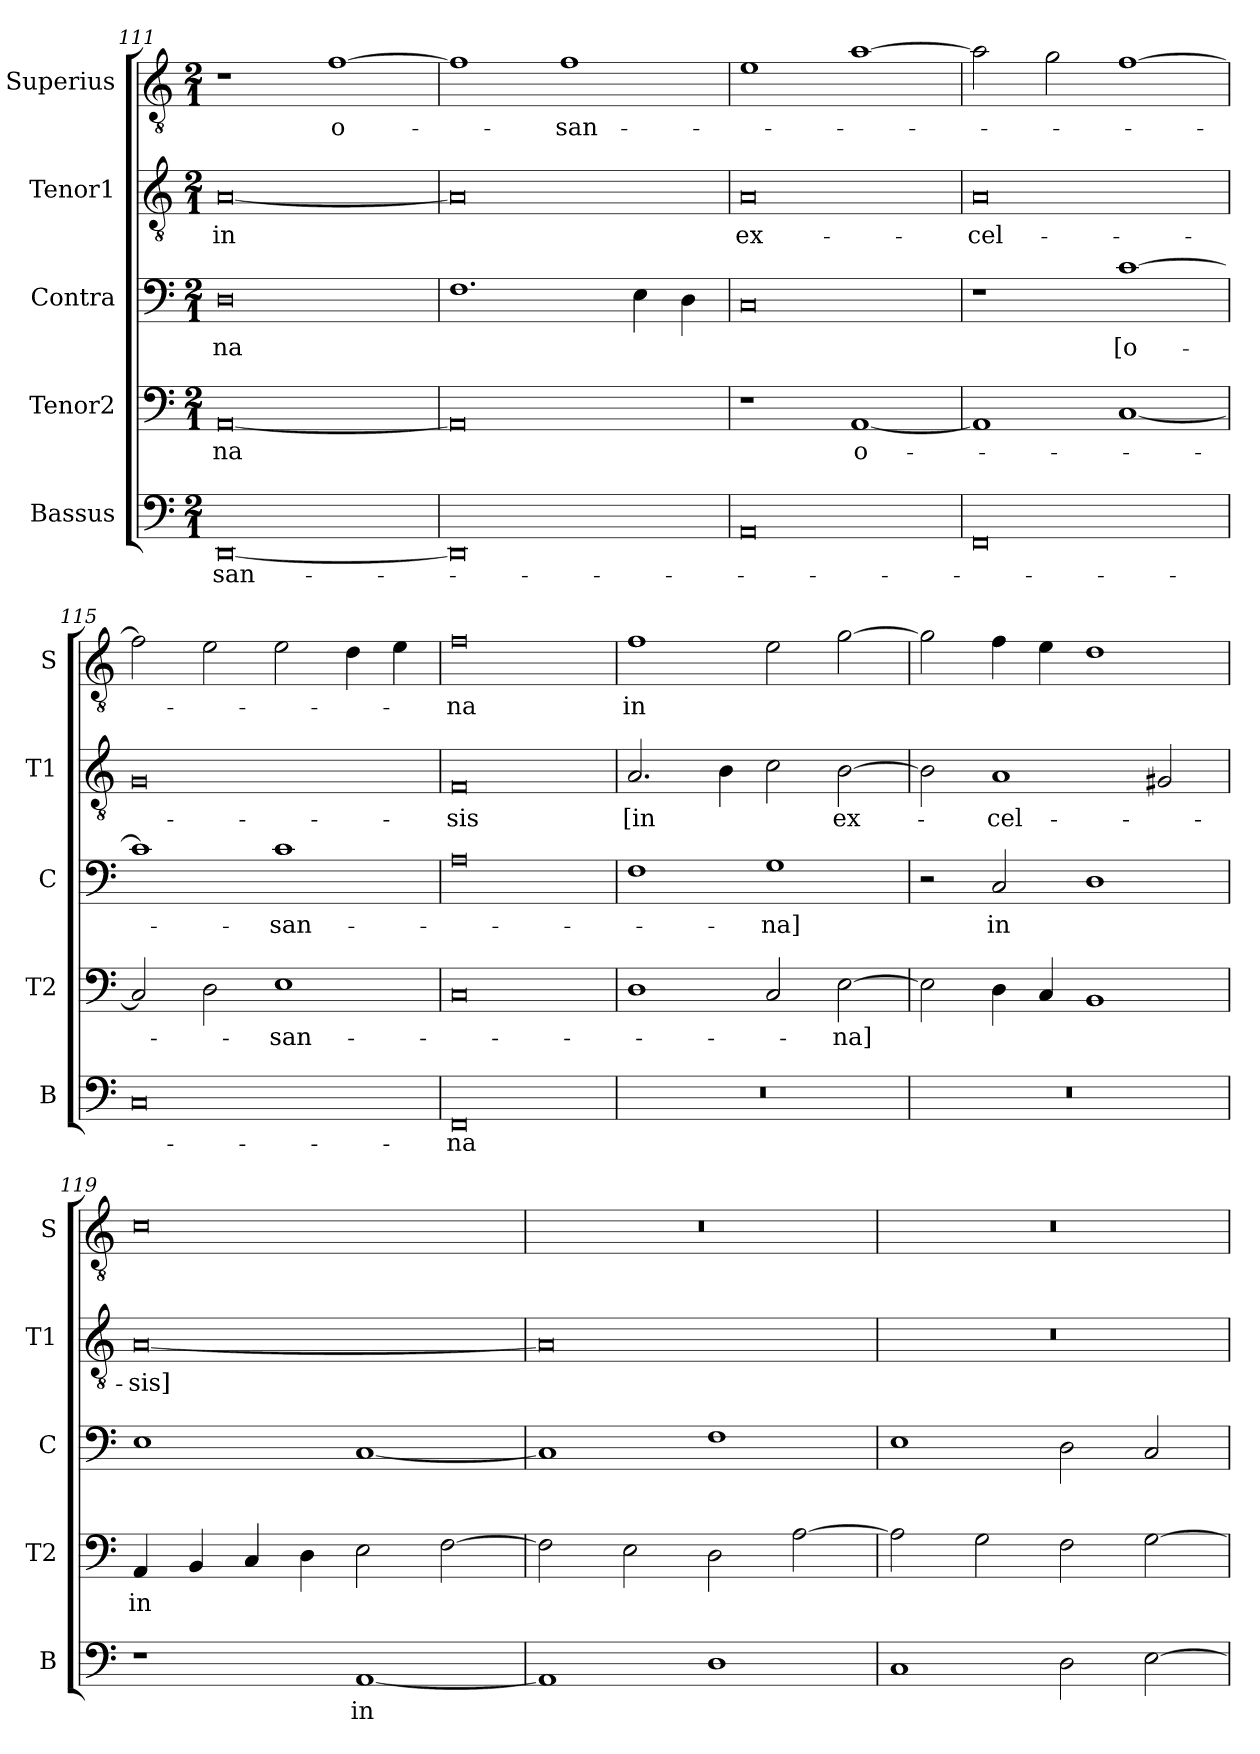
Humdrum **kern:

**kern	**text	**kern	**text	**kern	**text	**kern	**text	**kern	**text
*part5	*part5	*part4	*part4	*part3	*part3	*part2	*part2	*part1	*part1
*staff5	*staff5	*staff4	*staff4	*staff3	*staff3	*staff2	*staff2	*staff1	*staff1
*I"Bassus	*	*I"Tenor2	*	*I"Contra	*	*I"Tenor1	*	*I"Superius	*
*I'B	*	*I'T2	*	*I'C	*	*I'T1	*	*I'S	*
*clefF4	*	*clefF4	*	*clefF4	*	*clefGv2	*	*clefGv2	*
*k[]	*	*k[]	*	*k[]	*	*k[]	*	*k[]	*
*M2/1	*	*M2/1	*	*M2/1	*	*M2/1	*	*M2/1	*
=111	=111	=111	=111	=111	=111	=111	=111	=111	=111
[0DD	-san-	[0AA	-na	0D	-na	[0A	in	1r	.
.	.	.	.	.	.	.	.	[1f	o-
=112	=112	=112	=112	=112	=112	=112	=112	=112	=112
0DD]	.	0AA]	.	1.F	.	0A]	.	1f]	.
.	.	.	.	.	.	.	.	1f	-san-
.	.	.	.	4E\	.	.	.	.	.
.	.	.	.	4D\	.	.	.	.	.
=113	=113	=113	=113	=113	=113	=113	=113	=113	=113
0AA	.	1r	.	0C	.	0A	ex-	1e	.
.	.	[1AA	o-	.	.	.	.	[1a	.
=114	=114	=114	=114	=114	=114	=114	=114	=114	=114
0FF	.	1AA]	.	1r	.	0A	-cel-	2a\]	.
.	.	.	.	.	.	.	.	2g\	.
.	.	[1C	.	[1c	[o-	.	.	[1f	.
=115	=115	=115	=115	=115	=115	=115	=115	=115	=115
0C	.	2C/]	.	1c]	.	0G	.	2f\]	.
.	.	2D\	.	.	.	.	.	2e\	.
.	.	1E	-san-	1c	-san-	.	.	2e\	.
.	.	.	.	.	.	.	.	4d\	.
.	.	.	.	.	.	.	.	4e\	.
=116	=116	=116	=116	=116	=116	=116	=116	=116	=116
0FF	-na	0C	.	0A	.	0F	-sis	0f	-na
=117	=117	=117	=117	=117	=117	=117	=117	=117	=117
0r	.	1D	.	1F	.	2.A/	[in	1f	in
.	.	.	.	.	.	4B\	.	.	.
.	.	2C/	.	1G	-na]	2c\	.	2e\	.
.	.	[2E\	-na]	.	.	[2B\	ex-	[2g\	.
=118	=118	=118	=118	=118	=118	=118	=118	=118	=118
0r	.	2E\]	.	2r	.	2B\]	.	2g\]	.
.	.	4D\	.	2C/	in	1A	-cel-	4f\	.
.	.	4C/	.	.	.	.	.	4e\	.
.	.	1BB	.	1D	.	.	.	1d	.
.	.	.	.	.	.	2G#X/	.	.	.
=119	=119	=119	=119	=119	=119	=119	=119	=119	=119
1r	.	4AA/	in	1E	.	[0A	-sis]	0c	.
.	.	4BB/	.	.	.	.	.	.	.
.	.	4C/	.	.	.	.	.	.	.
.	.	4D\	.	.	.	.	.	.	.
[1AA	in	2E\	.	[1C	.	.	.	.	.
.	.	[2F\	.	.	.	.	.	.	.
=120	=120	=120	=120	=120	=120	=120	=120	=120	=120
1AA]	.	2F\]	.	1C]	.	0A]	.	0r	.
.	.	2E\	.	.	.	.	.	.	.
1D	.	2D\	.	1F	.	.	.	.	.
.	.	[2A\	.	.	.	.	.	.	.
=121	=121	=121	=121	=121	=121	=121	=121	=121	=121
1C	.	2A\]	.	1E	.	0r	.	0r	.
.	.	2G\	.	.	.	.	.	.	.
2D\	.	2F\	.	2D\	.	.	.	.	.
[2E\	.	[2G\	.	2C/	.	.	.	.	.
=	=	=	=	=	=	=	=	=	=
*-	*-	*-	*-	*-	*-	*-	*-	*-	*-
